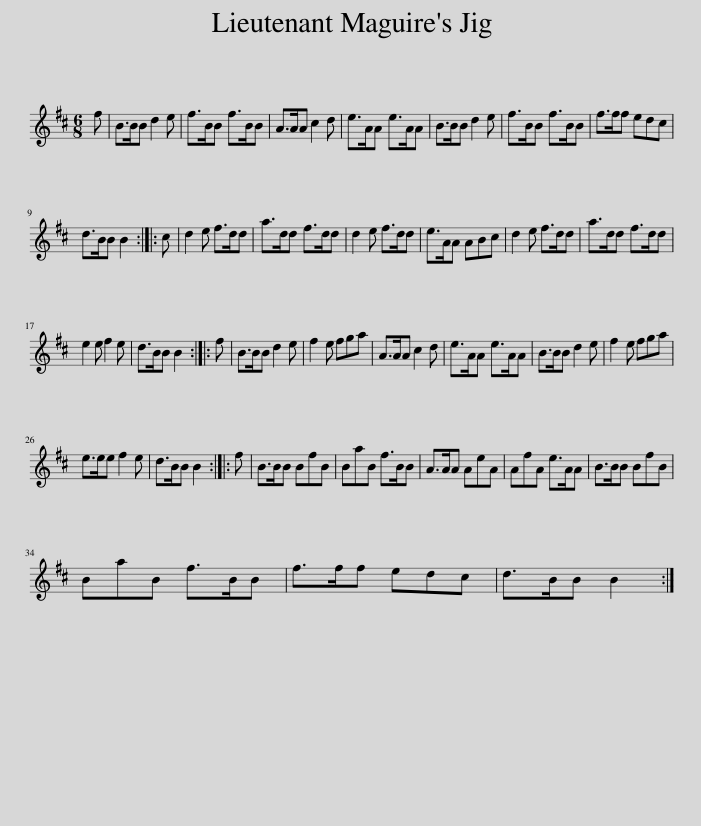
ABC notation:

X:1
L:1/8
M:6/8
I:linebreak $
K:Bmin
V:1 treble
V:1
 f | B>BB d2 e | f>BB f>BB | A>AA c2 d | e>AA e>AA | %5
 B>BB d2 e | f>BB f>BB | f>ff edc |$ d>BB B2 :: c | %10
 d2 e f>dd | a>dd f>dd | d2 e f>dd | e>AA ABc | d2 e f>dd | %15
 a>dd f>dd |$ e2 e f2 e | d>BB B2 :: f | B>BB d2 e | %20
 f2 e fga | A>AA c2 d | e>AA e>AA | B>BB d2 e | f2 e fga |$ %25
 e>ee f2 e | d>BB B2 :: f | B>BB BfB | BaB f>BB | %30
 A>AA AeA | AfA e>AA | B>BB BfB |$ BaB f>BB | f>ff edc | %35
 d>BB B2 :| %36
